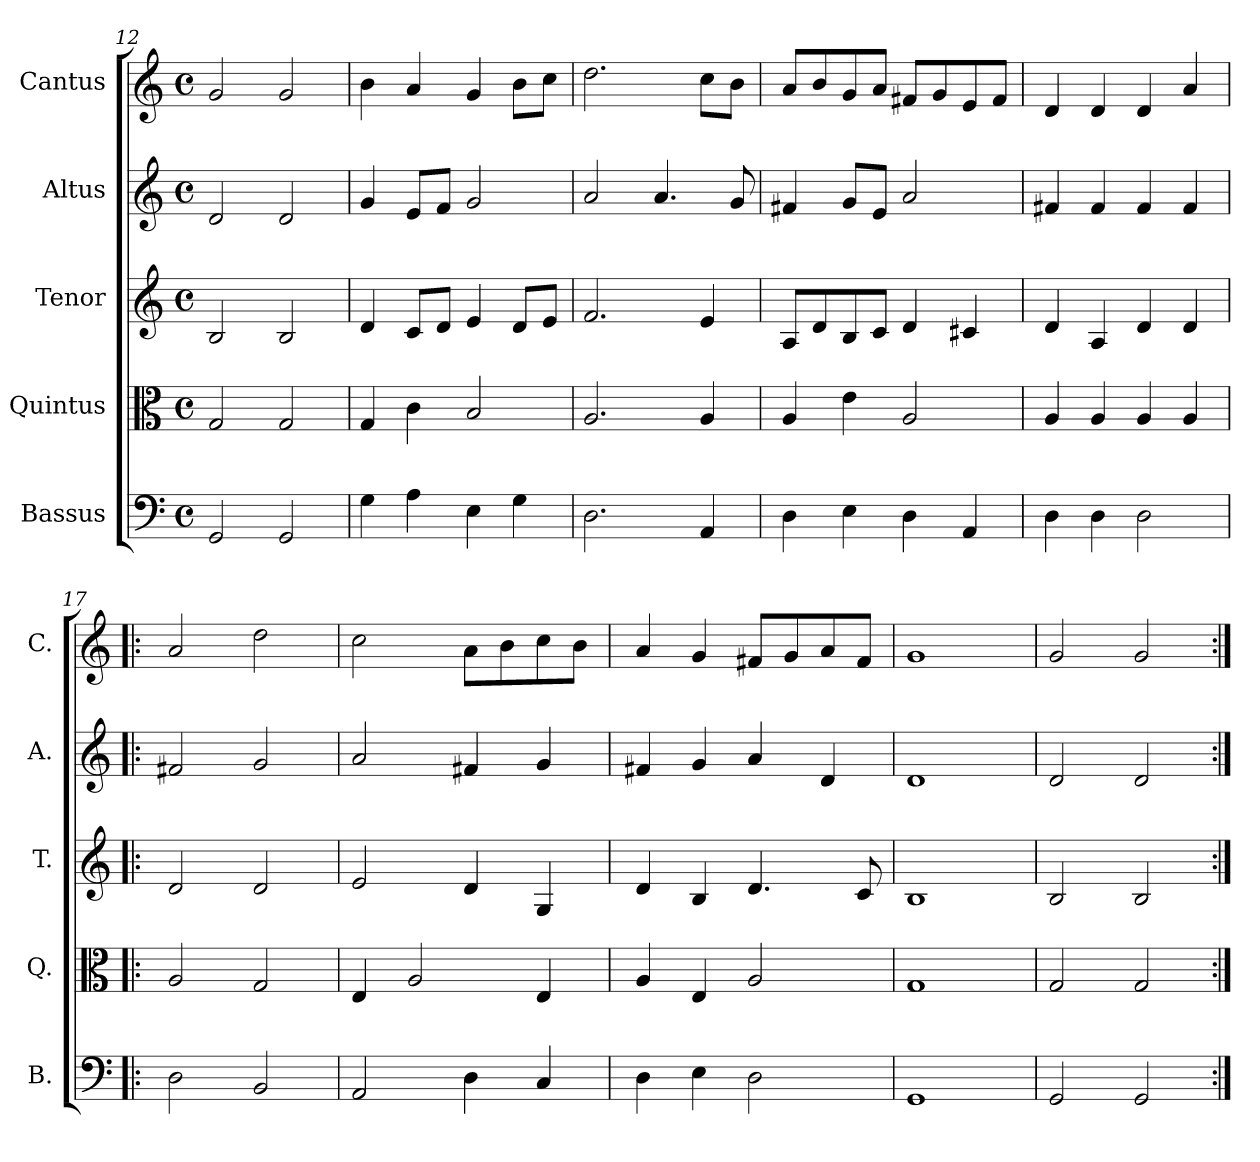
**kern	**kern	**kern	**kern	**kern
*part5	*part4	*part3	*part2	*part1
*staff5	*staff4	*staff3	*staff2	*staff1
*I"Bassus	*I"Quintus	*I"Tenor	*I"Altus	*I"Cantus
*I'B.	*I'Q.	*I'T.	*I'A.	*I'C.
*clefF4	*clefC3	*clefG2	*clefG2	*clefG2
*k[]	*k[]	*k[]	*k[]	*k[]
*M4/4	*M4/4	*M4/4	*M4/4	*M4/4
*met(c)	*met(c)	*met(c)	*met(c)	*met(c)
=12	=12	=12	=12	=12
2GG/	2G/	2B/	2d/	2g/
2GG/	2G/	2B/	2d/	2g/
=13	=13	=13	=13	=13
4G\	4G/	4d/	4g/	4b\
4A\	4c\	8c/L	8e/L	4a/
.	.	8d/J	8f/J	.
4E\	2B/	4e/	2g/	4g/
4G\	.	8d/L	.	8b\L
.	.	8e/J	.	8cc\J
=14	=14	=14	=14	=14
2.D\	2.A/	2.f/	2a/	2.dd\
.	.	.	4.a/	.
4AA/	4A/	4e/	.	8cc\L
.	.	.	8g/	8b\J
=15	=15	=15	=15	=15
4D\	4A/	8A/L	4f#X/	8a/L
.	.	8d/	.	8b/
4E\	4e\	8B/	8g/L	8g/
.	.	8c/J	8e/J	8a/J
4D\	2A/	4d/	2a/	8f#X/L
.	.	.	.	8g/
4AA/	.	4c#X/	.	8e/
.	.	.	.	8f#/J
=16	=16	=16	=16	=16
4D\	4A/	4d/	4f#X/	4d/
4D\	4A/	4A/	4f#/	4d/
2D\	4A/	4d/	4f#/	4d/
.	4A/	4d/	4f#/	4a/
=17!|:	=17!|:	=17!|:	=17!|:	=17!|:
2D\	2A/	2d/	2f#X/	2a/
2BB/	2G/	2d/	2g/	2dd\
=18	=18	=18	=18	=18
2AA/	4E/	2e/	2a/	2cc\
.	2A/	.	.	.
4D\	.	4d/	4f#X/	8a\L
.	.	.	.	8b\
4C/	4E/	4G/	4g/	8cc\
.	.	.	.	8b\J
=19	=19	=19	=19	=19
4D\	4A/	4d/	4f#X/	4a/
4E\	4E/	4B/	4g/	4g/
2D\	2A/	4.d/	4a/	8f#X/L
.	.	.	.	8g/
.	.	.	4d/	8a/
.	.	8c/	.	8f#/J
!!LO:LB:g=z
=20	=20	=20	=20	=20
1GG	1G	1B	1d	1g
=21	=21	=21	=21	=21
2GG/	2G/	2B/	2d/	2g/
2GG/	2G/	2B/	2d/	2g/
=:|!	=:|!	=:|!	=:|!	=:|!
*-	*-	*-	*-	*-
